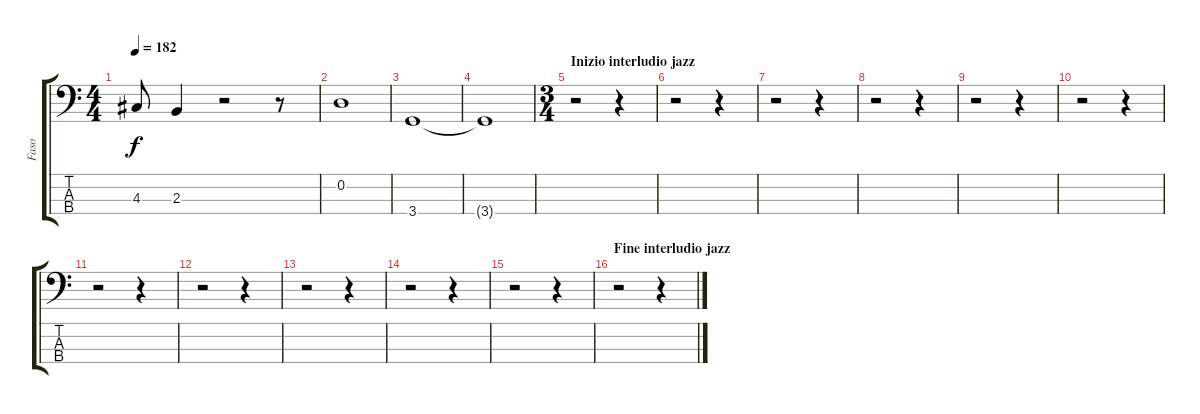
\track ("Faso" "Faso") {instrument electricbassfinger}
\staff {score tabs}
\tuning (G2 D2 A1 E1) {hide}
\ts (4 4)
\tempo 182
\clef f4
\ks c
4.3{t}.8{dy f} 2.3.4 r.2 r.8 |
0.2.1 |
3.4.1 |
3.4{t}.1 |
\ts (3 4)
\section ("" "Inizio interludio jazz")
r.2{volume 12} r.4 |
r.2 r.4 |
r.2 r.4 |
r.2 r.4 |
r.2 r.4 |
r.2 r.4 |
r.2 r.4 |
r.2 r.4 |
r.2 r.4 |
r.2 r.4 |
r.2 r.4 |
\section ("" "Fine interludio jazz")
r.2 r.4
